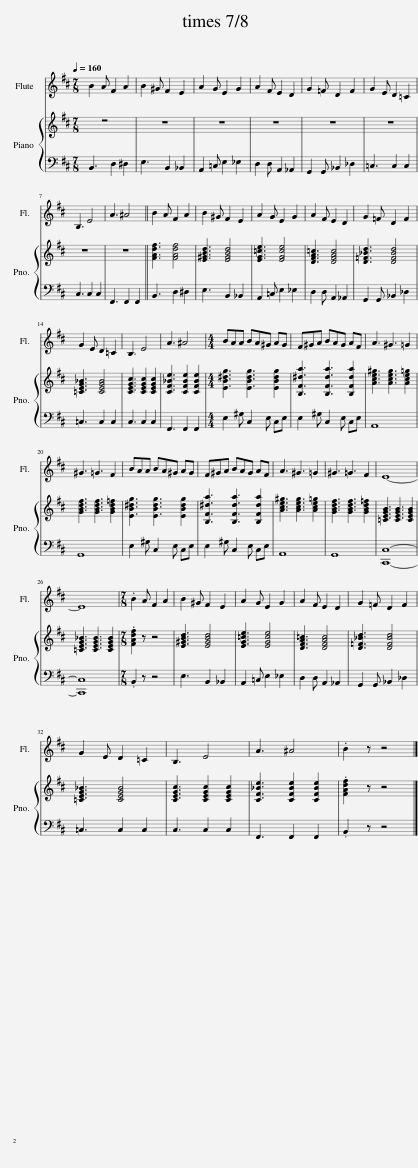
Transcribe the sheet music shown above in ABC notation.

X:1
%%score 1 { 2 | 3 }
L:1/8
Q:1/4=160
M:7/8
I:linebreak $
K:D
V:1 treble
V:2 treble
V:3 bass
V:1
 B2 A F2 A2 | B2 ^G F2 E2 | A2 G E2 G2 | A2 F E2 D2 | G2 =F D2 F2 | %5
 G2 E D2 =C2 |$ B,3 E4 | A3 ^A4 || B2 A F2 A2 | B2 ^G F2 E2 | %10
 A2 G E2 G2 | A2 F E2 D2 | G2 =F D2 F2 |$ G2 E D2 =C2 | B,3 E4 | %15
 A3 ^A4 |[M:4/4] BAA BA^G AG | F^GA BAG AF | A3 ^G3 =G2 |$ ^G3 =G3 F2 | %20
 BAA BA^G AG | F^GA BAG AF | A3 ^G3 =G2 | ^G3 =G3 F2 | E8- |$ %25
 E8 |[M:7/8] .B2 A F2 A2 | B2 ^G F2 E2 | A2 G E2 G2 | A2 F E2 D2 | %30
 G2 =F D2 F2 |$ G2 E D2 =C2 | B,3 E4 | A3 ^A4 | .B2 z z4 |] %35
V:2
 z7 | z7 | z7 | z7 | z7 | %5
 z7 |$ z7 | z7 || [FAdf]3 [FAdf]4 | [E^GBd]3 [EGBd]4 | %10
 [EG=ce]3 [EGce]4 | [DFA=c]3 [DFAc]4 | [D=F_Bd]3 [DFBd]4 |$ [=CEG_B]3 [CEGB]4 | [CEGc]3 [CEGc]2 [CEGc]2 | %15
 [CF_Be]3 [CFBe]2 [CFBe]2 |[M:4/4] [EB^dg]3 [EBdg]3 [EBdg]2 | [B,F^da]3 [B,Fda]3 [B,Fda]2 | [Ace^g]3 [Aceg]3 [Ace=g]2 |$ [GBdf]3 [GBdf]3 [GBd=f]2 | %20
 [EB^dg]3 [EBdg]3 [EBdg]2 | [B,F^da]3 [B,Fda]3 [B,Fda]2 | [Ace^g]3 [Aceg]3 [Ace=g]2 | [GBdf]3 [GBdf]3 [GBd=f]2 | [=CEGB]3 [CEGB]3 [CEGB]2 |$ %25
 [=CEG_B]3 [CEGB]3 [CEGB]2 |[M:7/8] .[FAdf]2 z z4 | [E^GBd]3 [EGBd]4 | [EG=ce]3 [EGce]4 | [DFA=c]3 [DFAc]4 | %30
 [D=F_Bd]3 [DFBd]4 |$ [=CEG_B]3 [CEGB]4 | [CEGc]3 [CEGc]2 [CEGc]2 | [CF_Be]3 [CFBe]2 [CFBe]2 | .[FAdf]2 z z4 |] %35
V:3
 B,,3 D,2 ^D,2 | E,3 B,,2 _B,,2 | A,,2 =C, E,2 _E,2 | D,2 D, A,,2 _A,,2 | G,,2 G,, _B,,2 _D,2 | %5
 =C,3 C,2 C,2 |$ C,3 C,2 C,2 | F,,3 F,,2 F,,2 || B,,3 D,2 ^D,2 | E,3 B,,2 _B,,2 | %10
 A,,2 =C, E,2 _E,2 | D,2 D, A,,2 _A,,2 | G,,2 G,, _B,,2 _D,2 |$ =C,3 C,2 C,2 | C,3 C,2 C,2 | %15
 F,,3 F,,2 F,,2 |[M:4/4] E,2 ^G, C,2 E, C,E, | E,2 ^G, C,2 E, C,E, | A,,8 |$ G,,8 | %20
 E,2 ^G, C,2 E, C,E, | E,2 ^G, C,2 E, C,E, | A,,8 | G,,8 | [C,,C,]8- |$ %25
 [C,,C,]8 |[M:7/8] .B,,2 z z4 | E,3 B,,2 _B,,2 | A,,2 =C, E,2 _E,2 | D,2 D, A,,2 _A,,2 | %30
 G,,2 G,, _B,,2 _D,2 |$ =C,3 C,2 C,2 | C,3 C,2 C,2 | F,,3 F,,2 F,,2 | .B,,2 z z4 |] %35
